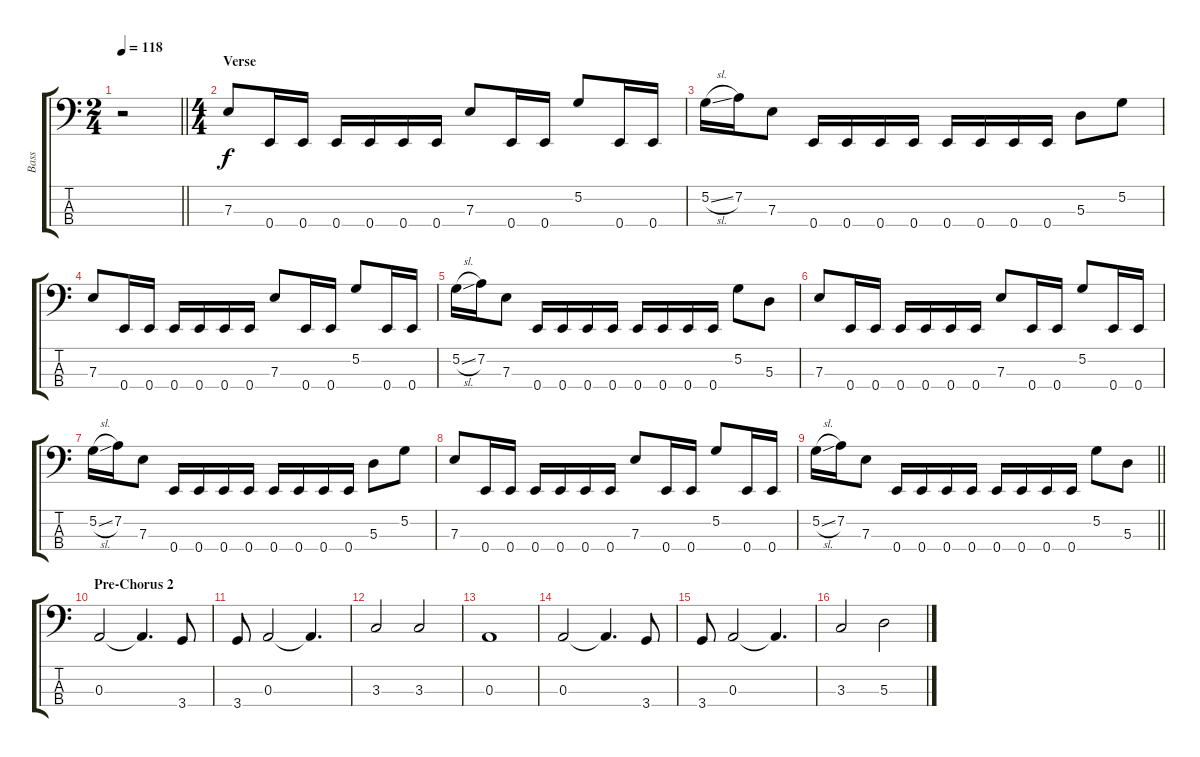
\track ("Bass" "Bass") {instrument electricbassfinger}
\staff {score tabs}
\tuning (G2 D2 A1 E1) {hide}
\ts (2 4)
\tempo 118
\clef f4
\barLineRight lightlight
\ks c
r.2{dy f} |
\ts (4 4)
\section ("" "Verse")
7.3.8 0.4.16 0.4.16 0.4.16 0.4.16 0.4.16 0.4.16 7.3.8 0.4.16 0.4.16 5.2.8 0.4.16 0.4.16 |
5.2{sl}.16 7.2.16 7.3.8 0.4.16 0.4.16 0.4.16 0.4.16 0.4.16 0.4.16 0.4.16 0.4.16 5.3.8 5.2.8 |
7.3.8 0.4.16 0.4.16 0.4.16 0.4.16 0.4.16 0.4.16 7.3.8 0.4.16 0.4.16 5.2.8 0.4.16 0.4.16 |
5.2{sl}.16 7.2.16 7.3.8 0.4.16 0.4.16 0.4.16 0.4.16 0.4.16 0.4.16 0.4.16 0.4.16 5.2.8 5.3.8 |
7.3.8 0.4.16 0.4.16 0.4.16 0.4.16 0.4.16 0.4.16 7.3.8 0.4.16 0.4.16 5.2.8 0.4.16 0.4.16 |
5.2{sl}.16 7.2.16 7.3.8 0.4.16 0.4.16 0.4.16 0.4.16 0.4.16 0.4.16 0.4.16 0.4.16 5.3.8 5.2.8 |
7.3.8 0.4.16 0.4.16 0.4.16 0.4.16 0.4.16 0.4.16 7.3.8 0.4.16 0.4.16 5.2.8 0.4.16 0.4.16 |
\barLineRight lightlight
5.2{sl}.16 7.2.16 7.3.8 0.4.16 0.4.16 0.4.16 0.4.16 0.4.16 0.4.16 0.4.16 0.4.16 5.2.8 5.3.8 |
\section ("" "Pre-Chorus 2")
0.3.2 0.3{t}.4{d} 3.4.8 |
3.4.8 0.3.2 0.3{t}.4{d} |
3.3.2 3.3.2 |
0.3.1 |
0.3.2 0.3{t}.4{d} 3.4.8 |
3.4.8 0.3.2 0.3{t}.4{d} |
3.3.2 5.3.2
